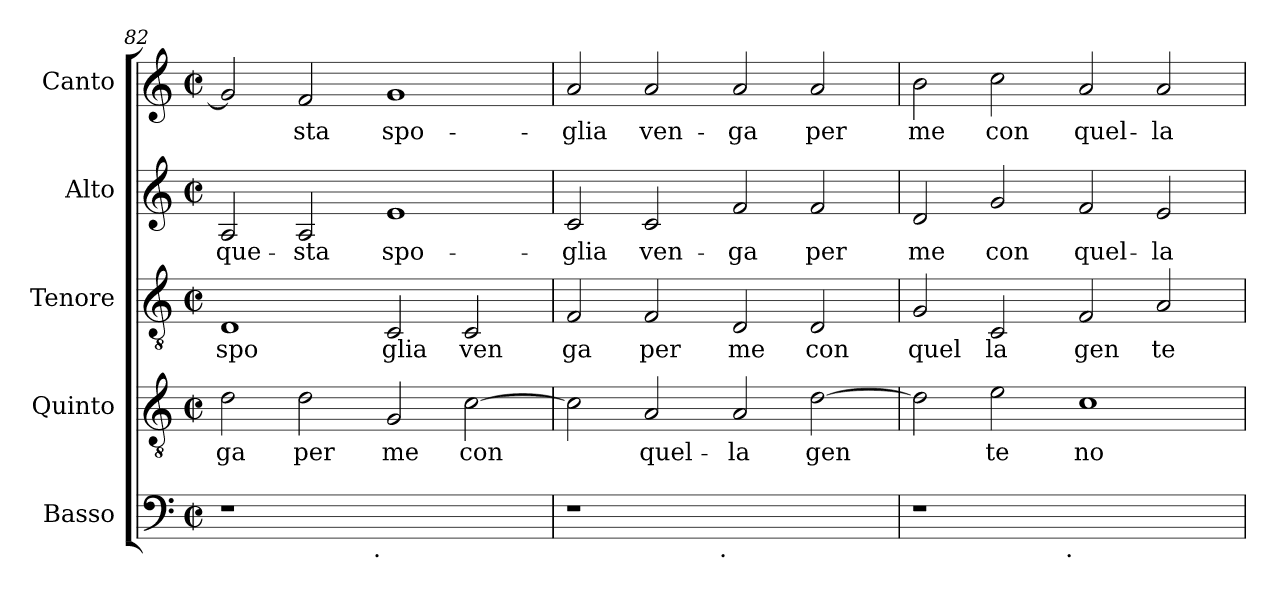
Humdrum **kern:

**kern	**kern	**text	**kern	**text	**kern	**text	**kern	**text
*part5	*part4	*part4	*part3	*part3	*part2	*part2	*part1	*part1
*staff5	*staff4	*staff4	*staff3	*staff3	*staff2	*staff2	*staff1	*staff1
*I"Basso	*I"Quinto	*	*I"Tenore	*	*I"Alto	*	*I"Canto	*
*clefF4	*clefGv2	*	*clefGv2	*	*clefG2	*	*clefG2	*
*k[]	*k[]	*	*k[]	*	*k[]	*	*k[]	*
*C:	*C:	*	*C:	*	*C:	*	*C:	*
*M2/2	*M2/2	*	*M2/2	*	*M2/2	*	*M2/2	*
*met(c|)	*met(c|)	*	*met(c|)	*	*met(c|)	*	*met(c|)	*
=82	=82	=82	=82	=82	=82	=82	=82	=82
!	!	!LO:LY:b:cj	!	!LO:LY:b:cj	!	!LO:LY:b:cj	!	!LO:LY:b:cj
*^	*	*	*	*	*	*	*	*
1r	2ryy	2d\	-ga	1D	spo	2A/	que-	2g/]	--
!	!	!	!LO:LY:b:cj	!	!	!	!LO:LY:b:cj	!	!LO:LY:b:cj
.	4...ryy	2d\	per	.	.	2A/	-sta	2f/	-sta
!	!LO:TX:b:t=.	!	!	!	!	!	!	!	!
.	1ryy	.	.	.	.	.	.	.	.
!	!	!	!LO:LY:b:cj	!	!LO:LY:b:cj	!	!LO:LY:b:cj	!	!LO:LY:b:cj
1ryy	.	2G/	me	2C/	glia	1e	spo-	1g	spo-
!	!	!	!LO:LY:b:cj	!	!LO:LY:b:cj	!	!	!	!
.	.	[>2c\	con	2C/	ven	.	.	.	.
.	32ryy	.	.	.	.	.	.	.	.
=83	=83	=83	=83	=83	=83	=83	=83	=83	=83
!	!	!	!LO:LY:b:cj	!	!LO:LY:b:cj	!	!LO:LY:b:cj	!	!LO:LY:b:cj
1r	2ryy	2c\]	.	2F/	ga	2c/	-glia	2a/	-glia
!	!	!	!LO:LY:b:cj	!	!LO:LY:b:cj	!	!LO:LY:b:cj	!	!LO:LY:b:cj
.	4...ryy	2A/	quel-	2F/	per	2c/	ven-	2a/	ven-
!	!LO:TX:b:t=.	!	!	!	!	!	!	!	!
.	1ryy	.	.	.	.	.	.	.	.
!	!	!	!LO:LY:b:cj	!	!LO:LY:b:cj	!	!LO:LY:b:cj	!	!LO:LY:b:cj
1ryy	.	2A/	-la	2D/	me	2f/	-ga	2a/	-ga
!	!	!	!LO:LY:b:cj	!	!LO:LY:b:cj	!	!LO:LY:b:cj	!	!LO:LY:b:cj
.	.	[>2d\	gen-	2D/	con	2f/	per	2a/	per
.	32ryy	.	.	.	.	.	.	.	.
=84	=84	=84	=84	=84	=84	=84	=84	=84	=84
!	!	!	!LO:LY:b:cj	!	!LO:LY:b:cj	!	!LO:LY:b:cj	!	!LO:LY:b:cj
1r	2ryy	2d\]	--	2G/	quel	2d/	me	2b\	me
!	!	!	!LO:LY:b:cj	!	!LO:LY:b:cj	!	!LO:LY:b:cj	!	!LO:LY:b:cj
.	4...ryy	2e\	-te	2C/	la	2g/	con	2cc\	con
!	!LO:TX:b:t=.	!	!	!	!	!	!	!	!
.	1ryy	.	.	.	.	.	.	.	.
!	!	!	!LO:LY:b:cj	!	!LO:LY:b:cj	!	!LO:LY:b:cj	!	!LO:LY:b:cj
1ryy	.	1c	no-	2F/	gen	2f/	quel-	2a/	quel-
!	!	!	!	!	!LO:LY:b:cj	!	!LO:LY:b:cj	!	!LO:LY:b:cj
.	.	.	.	2A/	te	2e/	-la	2a/	-la
.	32ryy	.	.	.	.	.	.	.	.
*v	*v	*	*	*	*	*	*	*	*
=	=	=	=	=	=	=	=	=
*-	*-	*-	*-	*-	*-	*-	*-	*-
